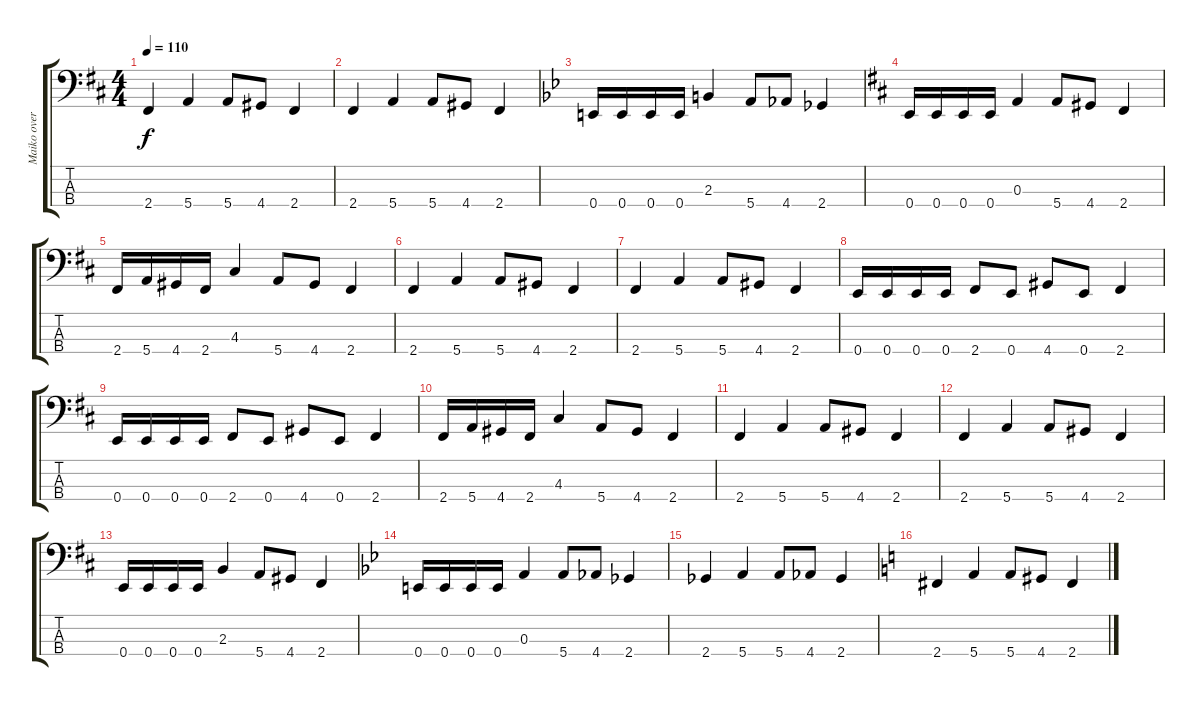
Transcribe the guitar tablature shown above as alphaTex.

\track ("Maiko overdub II" "Maiko over") {instrument slapbass2}
\staff {score tabs}
\tuning (G2 D2 A1 E1) {hide}
\ts (4 4)
\tempo 110
\clef f4
\ks bminor
2.4.4{dy f} 5.4.4 5.4.8 4.4.8 2.4.4 |
2.4.4 5.4.4 5.4.8 4.4.8 2.4.4 |
\ks bb
0.4.16 0.4.16 0.4.16 0.4.16 2.3.4 5.4.8 4.4.8 2.4.4 |
\ks bminor
0.4.16 0.4.16 0.4.16 0.4.16 0.3.4 5.4.8 4.4.8 2.4.4 |
2.4.16 5.4.16 4.4.16 2.4.16 4.3.4 5.4.8 4.4.8 2.4.4 |
2.4.4 5.4.4 5.4.8 4.4.8 2.4.4 |
2.4.4 5.4.4 5.4.8 4.4.8 2.4.4 |
0.4.16 0.4.16 0.4.16 0.4.16 2.4.8 0.4.8 4.4.8 0.4.8 2.4.4 |
0.4.16 0.4.16 0.4.16 0.4.16 2.4.8 0.4.8 4.4.8 0.4.8 2.4.4 |
2.4.16 5.4.16 4.4.16 2.4.16 4.3.4 5.4.8 4.4.8 2.4.4 |
2.4.4 5.4.4 5.4.8 4.4.8 2.4.4 |
2.4.4 5.4.4 5.4.8 4.4.8 2.4.4 |
0.4.16 0.4.16 0.4.16 0.4.16 2.3.4 5.4.8 4.4.8 2.4.4 |
\ks bb
0.4.16 0.4.16 0.4.16 0.4.16 0.3.4 5.4.8 4.4.8 2.4.4 |
2.4.4 5.4.4 5.4.8 4.4.8 2.4.4 |
\ks c
2.4.4 5.4.4 5.4.8 4.4.8 2.4.4
